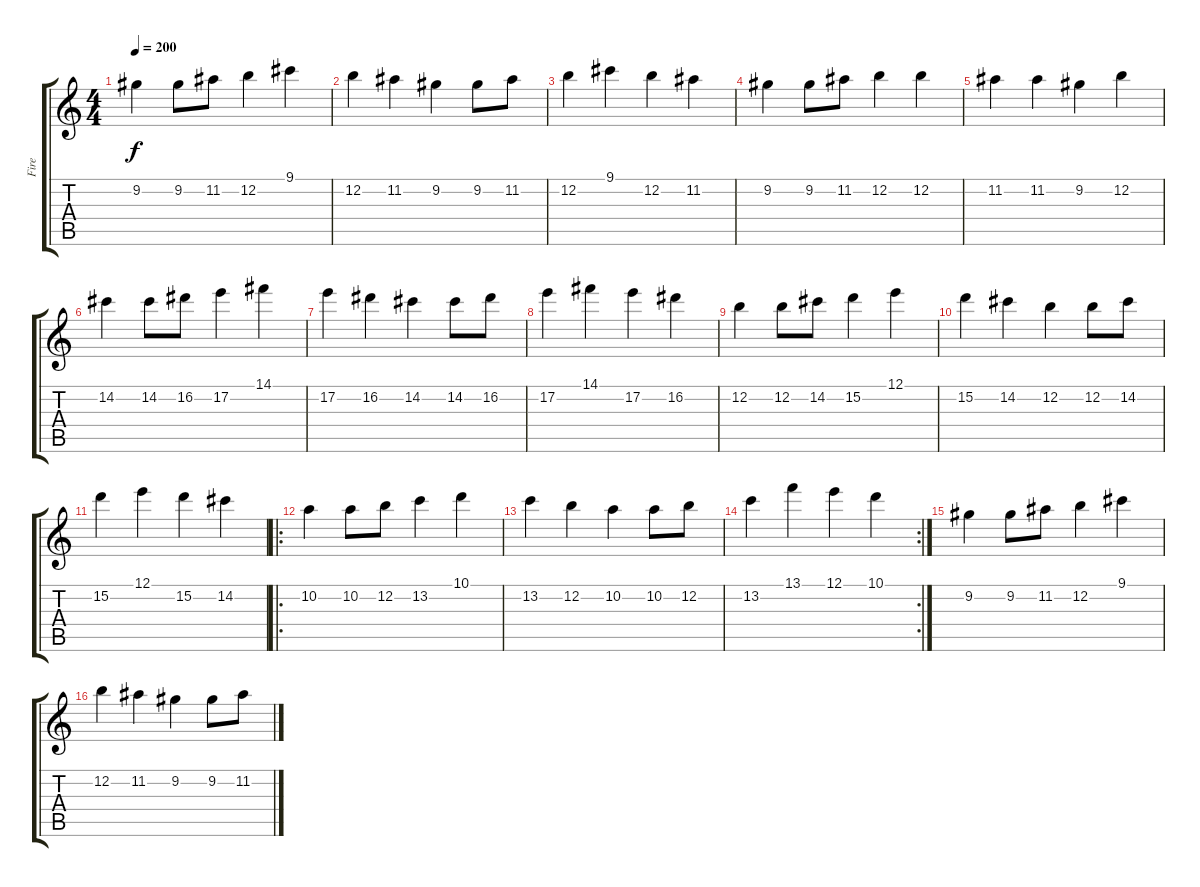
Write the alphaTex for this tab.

\track ("Fire" "Fire") {instrument distortionguitar}
\staff {score tabs}
\tuning (E4 B3 G3 D3 A2 E2) {hide}
\ts (4 4)
\tempo 200
\clef g2
\ks c
9.2.4{dy f} 9.2.8 11.2.8 12.2.4 9.1.4 |
12.2.4 11.2.4 9.2.4 9.2.8 11.2.8 |
12.2.4 9.1.4 12.2.4 11.2.4 |
9.2.4 9.2.8 11.2.8 12.2.4 12.2.4 |
11.2.4 11.2.4 9.2.4 12.2.4 |
14.2.4 14.2.8 16.2.8 17.2.4 14.1.4 |
17.2.4 16.2.4 14.2.4 14.2.8 16.2.8 |
17.2.4 14.1.4 17.2.4 16.2.4 |
12.2.4 12.2.8 14.2.8 15.2.4 12.1.4 |
15.2.4 14.2.4 12.2.4 12.2.8 14.2.8 |
15.2.4 12.1.4 15.2.4 14.2.4 |
\ro
10.2.4 10.2.8 12.2.8 13.2.4 10.1.4 |
13.2.4 12.2.4 10.2.4 10.2.8 12.2.8 |
\rc 2
13.2.4 13.1.4 12.1.4 10.1.4 |
9.2.4 9.2.8 11.2.8 12.2.4 9.1.4 |
12.2.4 11.2.4 9.2.4 9.2.8 11.2.8
